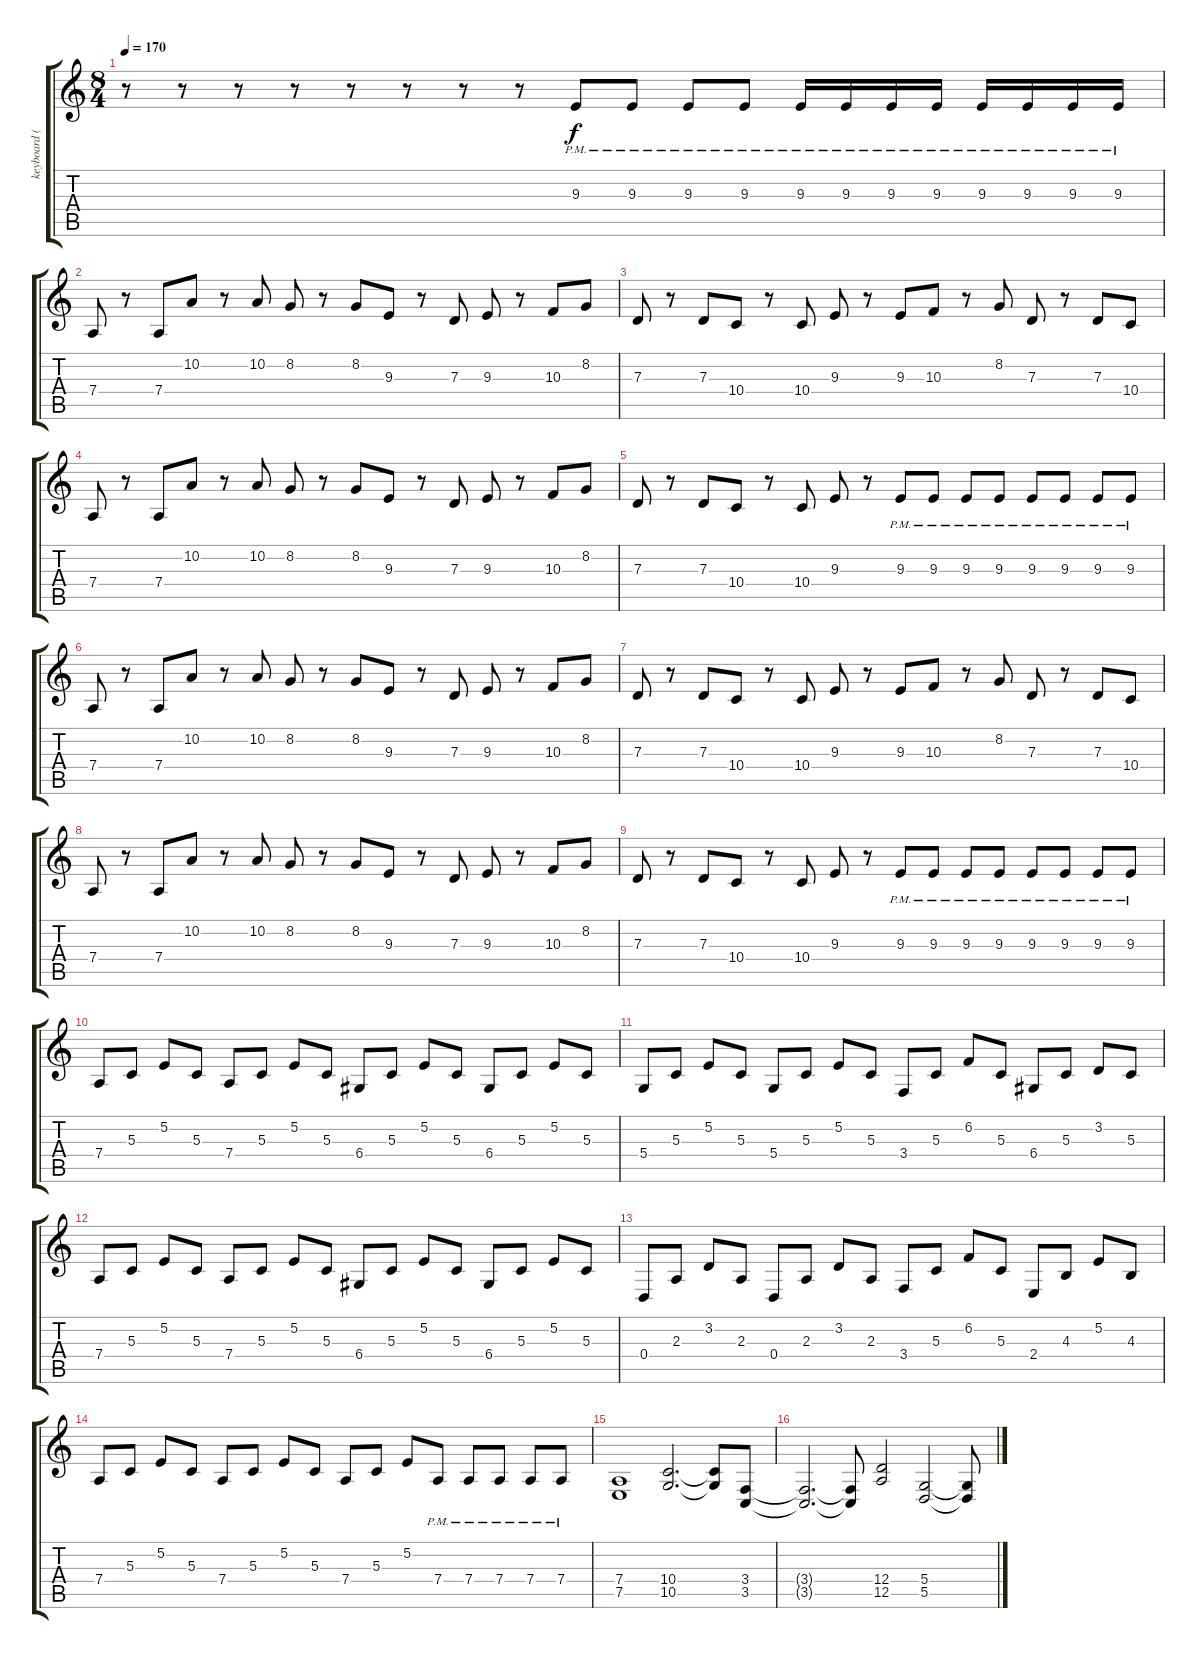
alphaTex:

\track ("keyboard (aj)" "keyboard (") {instrument electricgrandpiano}
\staff {score tabs}
\tuning (E4 B3 G3 D3 A2 D2) {hide}
\ts (8 4)
\tempo 170
\clef g2
\ks c
r.8{dy f} r.8 r.8 r.8 r.8 r.8 r.8 r.8 9.3{pm}.8 9.3{pm}.8 9.3{pm}.8 9.3{pm}.8 9.3{pm}.16 9.3{pm}.16 9.3{pm}.16 9.3{pm}.16 9.3{pm}.16 9.3{pm}.16 9.3{pm}.16 9.3{pm}.16 |
7.4.8 r.8 7.4.8 10.2.8 r.8 10.2.8 8.2.8 r.8 8.2.8 9.3.8 r.8 7.3.8 9.3.8 r.8 10.3.8 8.2.8 |
7.3.8 r.8 7.3.8 10.4.8 r.8 10.4.8 9.3.8 r.8 9.3.8 10.3.8 r.8 8.2.8 7.3.8 r.8 7.3.8 10.4.8 |
7.4.8 r.8 7.4.8 10.2.8 r.8 10.2.8 8.2.8 r.8 8.2.8 9.3.8 r.8 7.3.8 9.3.8 r.8 10.3.8 8.2.8 |
7.3.8 r.8 7.3.8 10.4.8 r.8 10.4.8 9.3.8 r.8 9.3{pm}.8 9.3{pm}.8 9.3{pm}.8 9.3{pm}.8 9.3{pm}.8 9.3{pm}.8 9.3{pm}.8 9.3{pm}.8 |
7.4.8 r.8 7.4.8 10.2.8 r.8 10.2.8 8.2.8 r.8 8.2.8 9.3.8 r.8 7.3.8 9.3.8 r.8 10.3.8 8.2.8 |
7.3.8 r.8 7.3.8 10.4.8 r.8 10.4.8 9.3.8 r.8 9.3.8 10.3.8 r.8 8.2.8 7.3.8 r.8 7.3.8 10.4.8 |
7.4.8 r.8 7.4.8 10.2.8 r.8 10.2.8 8.2.8 r.8 8.2.8 9.3.8 r.8 7.3.8 9.3.8 r.8 10.3.8 8.2.8 |
7.3.8 r.8 7.3.8 10.4.8 r.8 10.4.8 9.3.8 r.8 9.3{pm}.8 9.3{pm}.8 9.3{pm}.8 9.3{pm}.8 9.3{pm}.8 9.3{pm}.8 9.3{pm}.8 9.3{pm}.8 |
7.4.8 5.3.8 5.2.8 5.3.8 7.4.8 5.3.8 5.2.8 5.3.8 6.4.8 5.3.8 5.2.8 5.3.8 6.4.8 5.3.8 5.2.8 5.3.8 |
5.4.8 5.3.8 5.2.8 5.3.8 5.4.8 5.3.8 5.2.8 5.3.8 3.4.8 5.3.8 6.2.8 5.3.8 6.4.8 5.3.8 3.2.8 5.3.8 |
7.4.8 5.3.8 5.2.8 5.3.8 7.4.8 5.3.8 5.2.8 5.3.8 6.4.8 5.3.8 5.2.8 5.3.8 6.4.8 5.3.8 5.2.8 5.3.8 |
0.4.8 2.3.8 3.2.8 2.3.8 0.4.8 2.3.8 3.2.8 2.3.8 3.4.8 5.3.8 6.2.8 5.3.8 2.4.8 4.3.8 5.2.8 4.3.8 |
7.4.8 5.3.8 5.2.8 5.3.8 7.4.8 5.3.8 5.2.8 5.3.8 7.4.8 5.3.8 5.2.8 7.4{pm}.8 7.4{pm}.8 7.4{pm}.8 7.4{pm}.8 7.4{pm}.8 |
(7.4 7.5).1{instrument churchorgan} (10.4 10.5).2{d} (10.4{t} 10.5{t}).8 (3.4 3.5).8 |
(3.4{t} 3.5{t}).2{d} (3.4{t} 3.5{t}).8 (12.4 12.5).2 (5.4 5.5).2 (5.4{t} 5.5{t}).8
